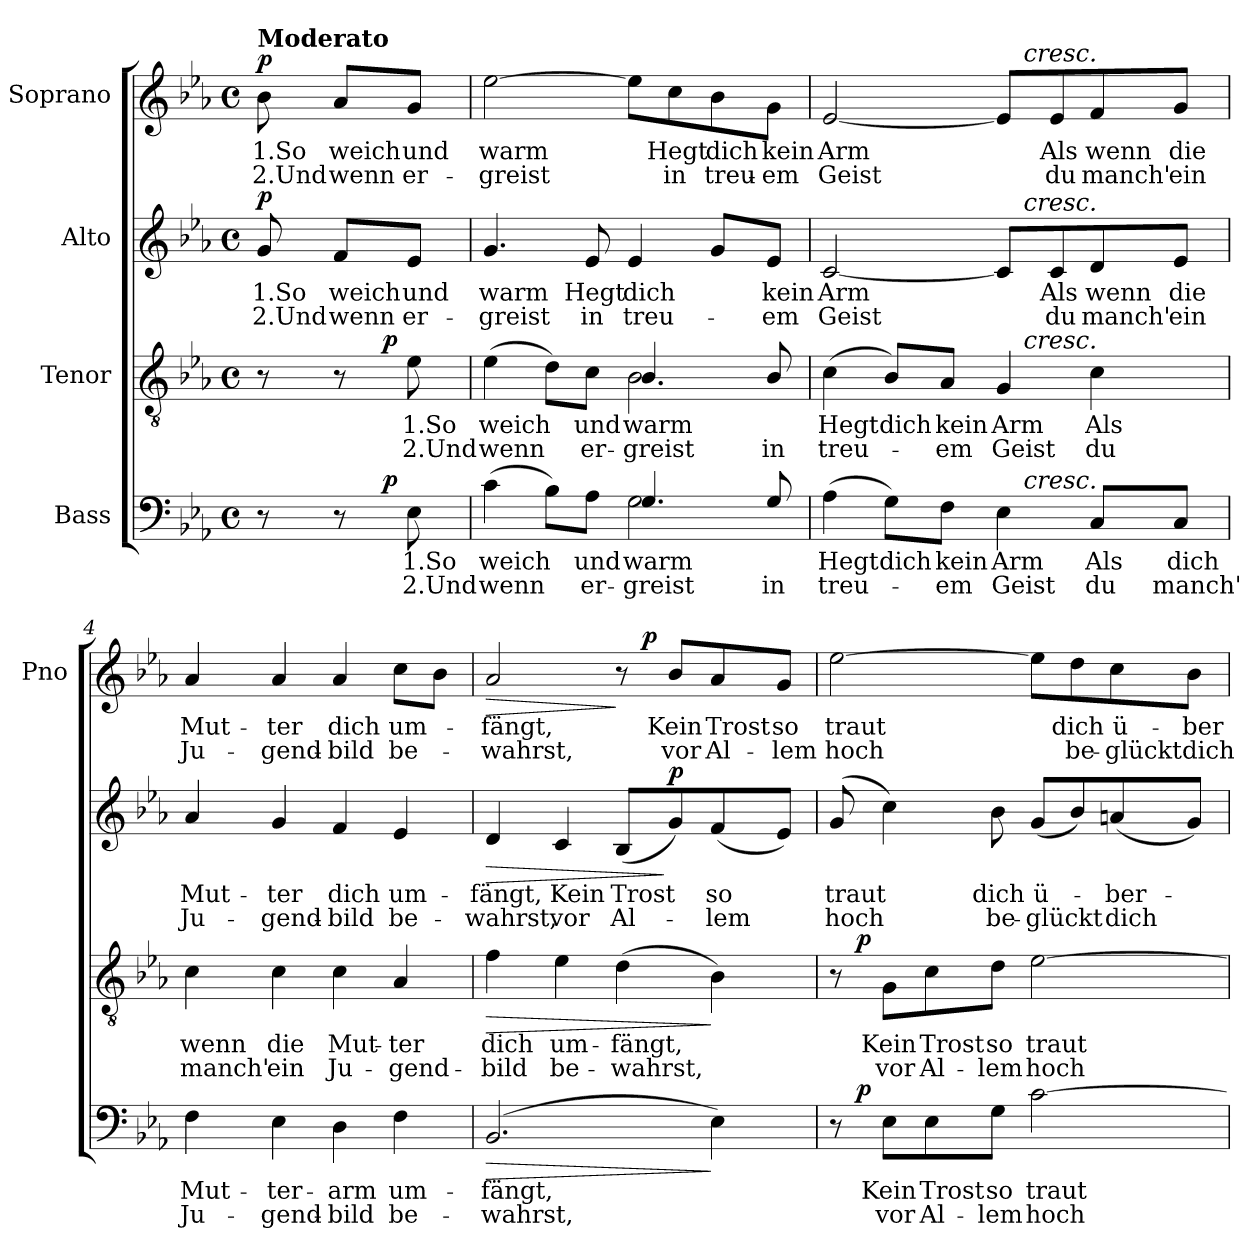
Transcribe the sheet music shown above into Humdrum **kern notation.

**kern	**text	**text	**dynam	**kern	**text	**text	**dynam	**kern	**text	**text	**dynam	**kern	**text	**text	**dynam
*part4	*part4	*part4	*part4	*part3	*part3	*part3	*part3	*part2	*part2	*part2	*part2	*part1	*part1	*part1	*part1
*staff4	*staff4	*staff4	*staff4	*staff3	*staff3	*staff3	*staff3	*staff2	*staff2	*staff2	*staff2	*staff1	*staff1	*staff1	*staff1
*I"Bass	*	*	*	*I"Tenor	*	*	*	*I"Alto	*	*	*	*I"Soprano	*	*	*
*	*	*	*	*	*	*	*	*	*	*	*	*I'Pno	*	*	*
*clefF4	*	*	*	*clefGv2	*	*	*	*clefG2	*	*	*	*clefG2	*	*	*
*k[b-e-a-]	*	*	*	*k[b-e-a-]	*	*	*	*k[b-e-a-]	*	*	*	*k[b-e-a-]	*	*	*
*E-:	*	*	*	*E-:	*	*	*	*E-:	*	*	*	*E-:	*	*	*
*M4/4	*	*	*	*M4/4	*	*	*	*M4/4	*	*	*	*M4/4	*	*	*
*met(c)	*	*	*	*met(c)	*	*	*	*met(c)	*	*	*	*met(c)	*	*	*
=1	=1	=1	=1	=1	=1	=1	=1	=1	=1	=1	=1	=1	=1	=1	=1
!	!	!	!	!	!	!	!	!	!	!	!	!LO:TX:a:B:t=Moderato	!	!	!
!	!	!	!	!	!	!	!	!	!	!	!LO:DY:a	!	!	!	!LO:DY:a
*^	*	*	*	*^	*	*	*	*	*	*	*	*	*	*	*
8r	8..ryy	.	.	.	8r	8..ryy	.	.	.	8g/	1.So	2.Und	p	8b-\	1.So	2.Und	p
8r	.	.	.	.	8r	.	.	.	.	8f/L	weich	wenn	.	8a-/L	weich	wenn	.
!	!	!	!	!LO:DY:a	!	!	!	!	!LO:DY:a	!	!	!	!	!	!	!	!
.	8ryy	.	.	p	.	8ryy	.	.	p	.	.	.	.	.	.	.	.
8E-\	.	1.So	2.Und	.	8e-\	.	1.So	2.Und	.	8e-/J	und	er-	.	8g/J	und	er-	.
.	32ryy	.	.	.	.	32ryy	.	.	.	.	.	.	.	.	.	.	.
=2	=2	=2	=2	=2	=2	=2	=2	=2	=2	=2	=2	=2	=2	=2	=2	=2	=2
(4c\	2ryy	weich	wenn	.	(4e-\	2ryy	weich	wenn	.	4.g/	warm	-greist	.	[2ee-\	warm	-greist	.
8B-\L)	.	.	.	.	8d\L)	.	.	.	.	.	.	.	.	.	.	.	.
8A-\J	.	und	er-	.	8c\J	.	und	er-	.	8e-/	Hegt	in	.	.	.	.	.
2G\	4.G/	warm	-greist	.	2B-\	4.B-/	warm	-greist	.	4e-/	dich	treu-	.	8ee-\L]	.	.	.
.	.	.	.	.	.	.	.	.	.	.	.	.	.	8cc\	Hegt	in	.
.	.	.	.	.	.	.	.	.	.	8g/L	.	.	.	8b-\	dich	treu-	.
.	8G/	.	in	.	.	8B-/	.	in	.	8e-/J	kein	-em	.	8g\J	kein	-em	.
=3	=3	=3	=3	=3	=3	=3	=3	=3	=3	=3	=3	=3	=3	=3	=3	=3	=3
*	*	*	*	*	*	*	*	*	*	*^	*	*	*	*^	*	*	*
(4A-\	2ryy	Hegt	treu-	.	(4c\	2ryy	Hegt	treu-	.	[2c/	2ryy	Arm	Geist	.	[2e-/	2ryy	Arm	Geist	.
8G\L)	.	dich	.	.	8B-/L)	.	dich	.	.	.	.	.	.	.	.	.	.	.	.
8F\J	.	kein	-em	.	8A-/J	.	kein	-em	.	.	.	.	.	.	.	.	.	.	.
4E-\	16ryy	Arm	Geist	.	4G/	16ryy	Arm	Geist	.	8c/L]	16ryy	.	.	.	8e-/L]	16ryy	.	.	.
!	!	!	!	!	!	!	!	!	!	!	!	!	!	!	!	!LO:TX:a:i:t=cresc.	!	!	!
!	!	!	!	!	!	!	!	!	!	!	!LO:TX:a:i:t=cresc.	!	!	!	!	!	!	!	!
!	!	!	!	!	!	!LO:TX:a:i:t=cresc.	!	!	!	!	!	!	!	!	!	!	!	!	!
!	!LO:TX:a:i:t=cresc.	!	!	!	!	!	!	!	!	!	!	!	!	!	!	!	!	!	!
.	4..ryy	.	.	.	.	4..ryy	.	.	.	.	4..ryy	.	.	.	.	4..ryy	.	.	.
.	.	.	.	.	.	.	.	.	.	8c/	.	Als	du	.	8e-/	.	Als	du	.
8C/L	.	Als	du	.	4c\	.	Als	du	.	8d/	.	wenn	manch'	.	8f/	.	wenn	manch'	.
8C/J	.	dich	manch'	.	.	.	.	.	.	8e-/J	.	die	ein	.	8g/J	.	die	ein	.
*v	*v	*	*	*	*	*	*	*	*	*v	*v	*	*	*	*v	*v	*	*	*
*	*	*	*	*v	*v	*	*	*	*	*	*	*	*	*	*	*
!!LO:LB:g=z
=4	=4	=4	=4	=4	=4	=4	=4	=4	=4	=4	=4	=4	=4	=4	=4
4F\	Mut-	Ju-	.	4c\	wenn	manch'	.	4a-/	Mut-	Ju-	.	4a-/	Mut-	Ju-	.
4E-\	-ter-	-gend-	.	4c\	die	ein	.	4g/	-ter	-gend-	.	4a-/	-ter	-gend-	.
4D\	-arm	-bild	.	4c\	Mut-	Ju-	.	4f/	dich	-bild	.	4a-/	dich	-bild	.
4F\	um-	be-	.	4A-/	-ter	-gend-	.	4e-/	um-	be-	.	8cc\L	um-	be-	.
.	.	.	.	.	.	.	.	.	.	.	.	8b-\J	.	.	.
=5	=5	=5	=5	=5	=5	=5	=5	=5	=5	=5	=5	=5	=5	=5	=5
!	!	!	!LO:HP:b	!	!	!	!LO:HP:b	!	!	!	!LO:HP:b	!	!	!	!LO:HP:b
*	*	*	*	*	*	*	*	*	*	*	*	*^	*	*	*
(2.BB-/	-fängt,	-wahrst,	>	4f\	dich	-bild	>	4d/	-fängt,	-wahrst,	>	2a-/	2ryy	-fängt,	-wahrst,	>
.	.	.	.	4e-\	um-	be-	.	4c/	Kein	vor	.	.	.	.	.	.
.	.	.	.	(4d\	-fängt,	-wahrst,	.	(8B-/L	Trost	Al-	.	8r	16ryy	.	.	]
!	!	!	!	!	!	!	!	!	!	!	!	!	!	!	!	!LO:DY:a
.	.	.	.	.	.	.	.	.	.	.	.	.	4..ryy	.	.	p
!	!	!	!	!	!	!	!	!	!	!	!LO:DY:n=1:a	!	!	!	!	!
.	.	.	.	.	.	.	.	8g/)	.	.	] p	8b-/L	.	Kein	vor	.
4E-\)	.	.	]	4B-\)	.	.	]	(8f/	so	-lem	.	8a-/	.	Trost	Al-	.
.	.	.	.	.	.	.	.	8e-/J)	.	.	.	8g/J	.	so	-lem	.
*	*	*	*	*	*	*	*	*	*	*	*	*v	*v	*	*	*
=6	=6	=6	=6	=6	=6	=6	=6	=6	=6	=6	=6	=6	=6	=6	=6
*^	*	*	*	*^	*	*	*	*	*	*	*	*	*	*	*
8r	16ryy	.	.	.	8r	16ryy	.	.	.	(8g/	traut	hoch	.	[2ee-\	traut	hoch	.
!	!	!	!	!LO:DY:a	!	!	!	!	!LO:DY:a	!	!	!	!	!	!	!	!
.	2...ryy	.	.	p	.	2...ryy	.	.	p	.	.	.	.	.	.	.	.
8E-\L	.	Kein	vor	.	8G\L	.	Kein	vor	.	4cc\)	.	.	.	.	.	.	.
8E-\	.	Trost	Al-	.	8c\	.	Trost	Al-	.	.	.	.	.	.	.	.	.
8G\J	.	so	-lem	.	8d\J	.	so	-lem	.	8b-\	dich	be-	.	.	.	.	.
[2c\	.	traut	hoch	.	[2e-\	.	traut	hoch	.	(8g/L	ü-	-glückt	.	8ee-\L]	.	.	.
.	.	.	.	.	.	.	.	.	.	8b-/)	.	.	.	8dd\	dich	be-	.
.	.	.	.	.	.	.	.	.	.	(8an/	-ber-	dich	.	8cc\	ü-	-glückt	.
.	.	.	.	.	.	.	.	.	.	8g/J)	.	.	.	8b-\J	-ber-	dich	.
*v	*v	*	*	*	*	*	*	*	*	*	*	*	*	*	*	*	*
*	*	*	*	*v	*v	*	*	*	*	*	*	*	*	*	*	*
=	=	=	=	=	=	=	=	=	=	=	=	=	=	=	=
*-	*-	*-	*-	*-	*-	*-	*-	*-	*-	*-	*-	*-	*-	*-	*-
